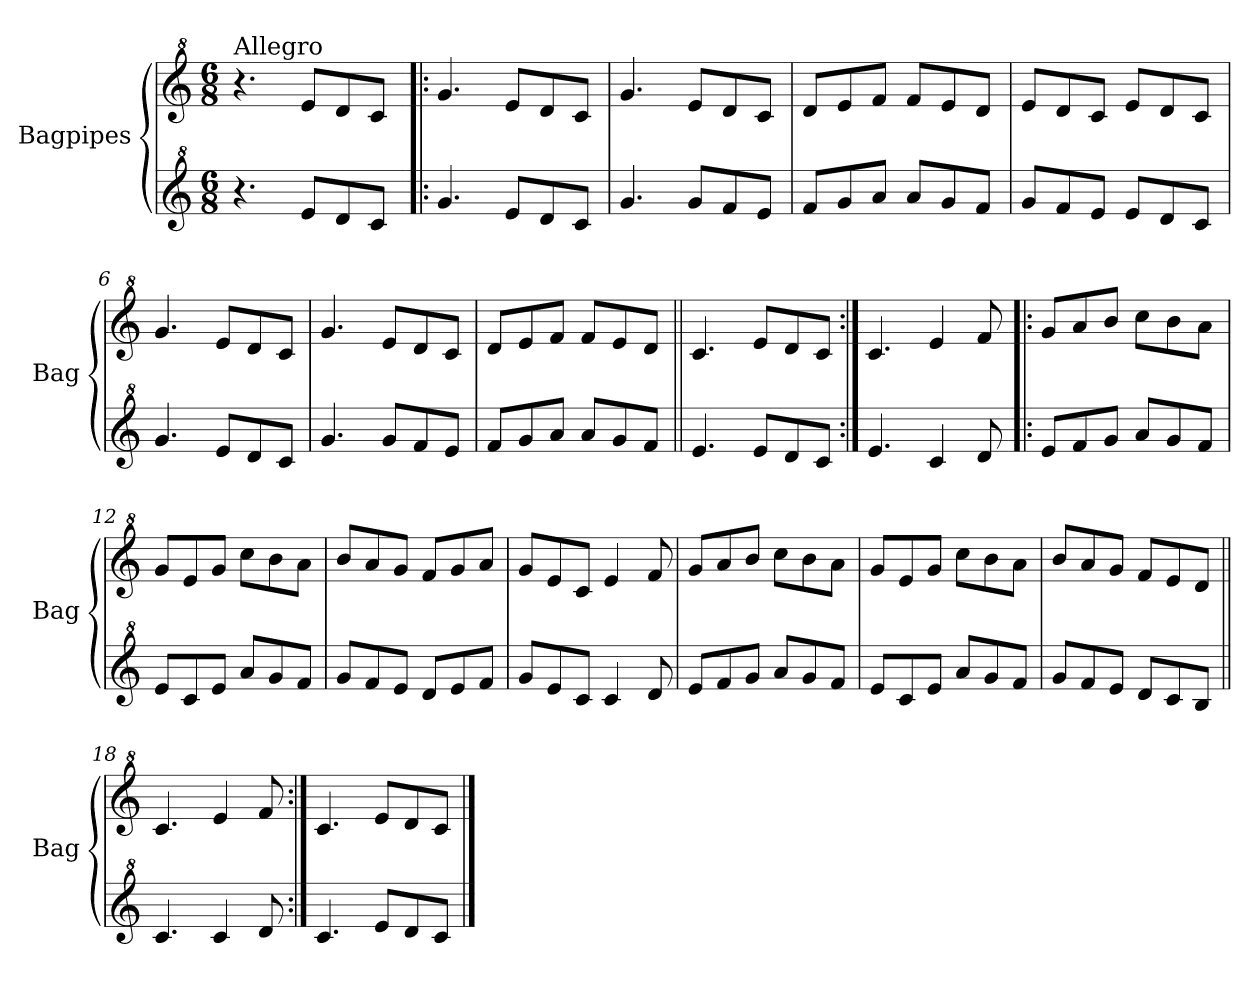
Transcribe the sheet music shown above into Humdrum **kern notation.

**kern	**kern
*part2	*part1
*staff2	*staff1
*I"Bagpipes	*I"Bagpipes
*I'Bag	*I'Bag
*clefG^2	*clefG^2
*k[]	*k[]
*C:	*C:
*M6/8	*M6/8
=1	=1
!	!LO:TX:a:t=Allegro
4.r	4.r
8ee/L	8ee/L
8dd/	8dd/
8cc/J	8cc/J
=2!|:	=2!|:
4.gg/	4.gg/
8ee/L	8ee/L
8dd/	8dd/
8cc/J	8cc/J
=3	=3
4.gg/	4.gg/
8gg/L	8ee/L
8ff/	8dd/
8ee/J	8cc/J
=4	=4
8ff/L	8dd/L
8gg/	8ee/
8aa/J	8ff/J
8aa/L	8ff/L
8gg/	8ee/
8ff/J	8dd/J
=5	=5
8gg/L	8ee/L
8ff/	8dd/
8ee/J	8cc/J
8ee/L	8ee/L
8dd/	8dd/
8cc/J	8cc/J
=6	=6
4.gg/	4.gg/
8ee/L	8ee/L
8dd/	8dd/
8cc/J	8cc/J
=7	=7
4.gg/	4.gg/
8gg/L	8ee/L
8ff/	8dd/
8ee/J	8cc/J
!!LO:LB:g=z
=8	=8
8ff/L	8dd/L
8gg/	8ee/
8aa/J	8ff/J
8aa/L	8ff/L
8gg/	8ee/
8ff/J	8dd/J
=9||	=9||
4.ee/	4.cc/
8ee/L	8ee/L
8dd/	8dd/
8cc/J	8cc/J
=10:|!	=10:|!
4.ee/	4.cc/
4cc/	4ee/
8dd/	8ff/
=11!|:	=11!|:
8ee/L	8gg/L
8ff/	8aa/
8gg/J	8bb/J
8aa/L	8ccc\L
8gg/	8bb\
8ff/J	8aa\J
=12	=12
8ee/L	8gg/L
8cc/	8ee/
8ee/J	8gg/J
8aa/L	8ccc\L
8gg/	8bb\
8ff/J	8aa\J
=13	=13
8gg/L	8bb/L
8ff/	8aa/
8ee/J	8gg/J
8dd/L	8ff/L
8ee/	8gg/
8ff/J	8aa/J
=14	=14
8gg/L	8gg/L
8ee/	8ee/
8cc/J	8cc/J
4cc/	4ee/
8dd/	8ff/
!!LO:LB:g=z
=15	=15
8ee/L	8gg/L
8ff/	8aa/
8gg/J	8bb/J
8aa/L	8ccc\L
8gg/	8bb\
8ff/J	8aa\J
=16	=16
8ee/L	8gg/L
8cc/	8ee/
8ee/J	8gg/J
8aa/L	8ccc\L
8gg/	8bb\
8ff/J	8aa\J
=17	=17
8gg/L	8bb/L
8ff/	8aa/
8ee/J	8gg/J
8dd/L	8ff/L
8cc/	8ee/
8b/J	8dd/J
=18||	=18||
4.cc/	4.cc/
4cc/	4ee/
8dd/	8ff/
=19:|!	=19:|!
4.cc/	4.cc/
8ee/L	8ee/L
8dd/	8dd/
8cc/J	8cc/J
==	==
*-	*-
